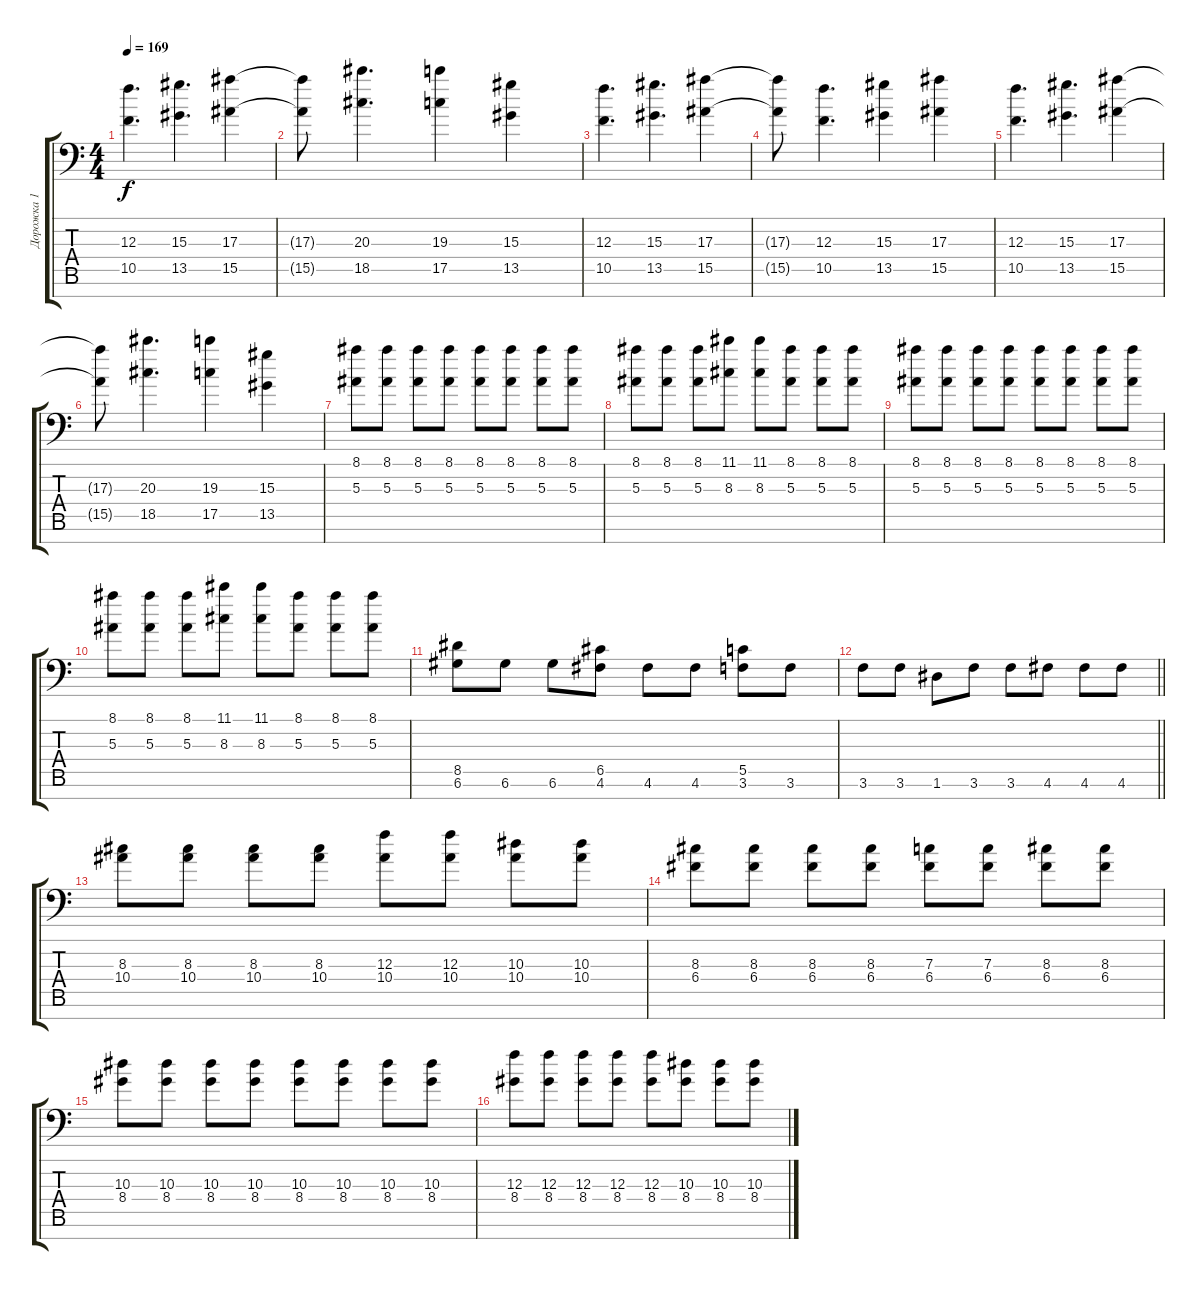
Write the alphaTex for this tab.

\track ("Дорожка 1" "Дорожка 1") {instrument distortionguitar}
\staff {score tabs}
\tuning (D4 A3 F3 C3 G2 D2 A1) {hide}
\ts (4 4)
\tempo 169
\clef f4
\ks c
(12.3 10.5).4{d dy f} (15.3 13.5).4{d} (17.3 15.5).4 |
(17.3{t} 15.5{t}).8 (20.3 18.5).4{d} (19.3 17.5).4 (15.3 13.5).4 |
(12.3 10.5).4{d} (15.3 13.5).4{d} (17.3 15.5).4 |
(17.3{t} 15.5{t}).8 (12.3 10.5).4{d} (15.3 13.5).4 (17.3 15.5).4 |
(12.3 10.5).4{d} (15.3 13.5).4{d} (17.3 15.5).4 |
(17.3{t} 15.5{t}).8 (20.3 18.5).4{d} (19.3 17.5).4 (15.3 13.5).4 |
(8.1 5.3).8 (8.1 5.3).8 (8.1 5.3).8 (8.1 5.3).8 (8.1 5.3).8 (8.1 5.3).8 (8.1 5.3).8 (8.1 5.3).8 |
(8.1 5.3).8 (8.1 5.3).8 (8.1 5.3).8 (11.1 8.3).8 (11.1 8.3).8 (8.1 5.3).8 (8.1 5.3).8 (8.1 5.3).8 |
(8.1 5.3).8 (8.1 5.3).8 (8.1 5.3).8 (8.1 5.3).8 (8.1 5.3).8 (8.1 5.3).8 (8.1 5.3).8 (8.1 5.3).8 |
(8.1 5.3).8 (8.1 5.3).8 (8.1 5.3).8 (11.1 8.3).8 (11.1 8.3).8 (8.1 5.3).8 (8.1 5.3).8 (8.1 5.3).8 |
(8.5 6.6).8 6.6.8 6.6.8 (6.5 4.6).8 4.6.8 4.6.8 (5.5 3.6).8 3.6.8 |
\barLineRight lightlight
3.6.8 3.6.8 1.6.8 3.6.8 3.6.8 4.6.8 4.6.8 4.6.8 |
(8.3 10.4).8 (8.3 10.4).8 (8.3 10.4).8 (8.3 10.4).8 (12.3 10.4).8 (12.3 10.4).8 (10.3 10.4).8 (10.3 10.4).8 |
(8.3 6.4).8 (8.3 6.4).8 (8.3 6.4).8 (8.3 6.4).8 (7.3 6.4).8 (7.3 6.4).8 (8.3 6.4).8 (8.3 6.4).8 |
(10.3 8.4).8 (10.3 8.4).8 (10.3 8.4).8 (10.3 8.4).8 (10.3 8.4).8 (10.3 8.4).8 (10.3 8.4).8 (10.3 8.4).8 |
(12.3 8.4).8 (12.3 8.4).8 (12.3 8.4).8 (12.3 8.4).8 (12.3 8.4).8 (10.3 8.4).8 (10.3 8.4).8 (10.3 8.4).8
